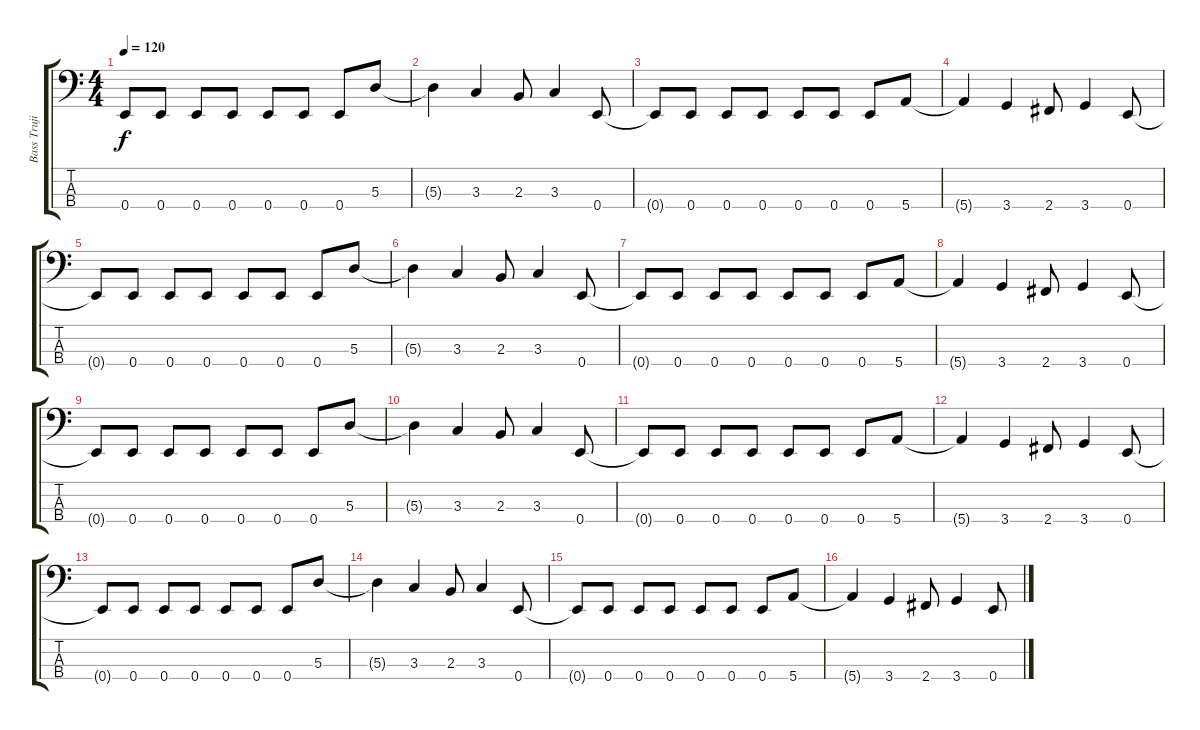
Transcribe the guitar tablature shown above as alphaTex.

\track ("Bass Trujillo" "Bass Truji") {instrument electricbassfinger}
\staff {score tabs}
\tuning (G2 D2 A1 E1) {hide}
\ts (4 4)
\tempo 120
\clef f4
\ks c
0.4{t}.8{dy f} 0.4.8 0.4.8 0.4.8 0.4.8 0.4.8 0.4.8 5.3.8 |
5.3{t}.4 3.3.4 2.3.8 3.3.4 0.4.8 |
0.4{t}.8 0.4.8 0.4.8 0.4.8 0.4.8 0.4.8 0.4.8 5.4.8 |
5.4{t}.4 3.4.4 2.4.8 3.4.4 0.4.8 |
0.4{t}.8 0.4.8 0.4.8 0.4.8 0.4.8 0.4.8 0.4.8 5.3.8 |
5.3{t}.4 3.3.4 2.3.8 3.3.4 0.4.8 |
0.4{t}.8 0.4.8 0.4.8 0.4.8 0.4.8 0.4.8 0.4.8 5.4.8 |
5.4{t}.4 3.4.4 2.4.8 3.4.4 0.4.8 |
0.4{t}.8 0.4.8 0.4.8 0.4.8 0.4.8 0.4.8 0.4.8 5.3.8 |
5.3{t}.4 3.3.4 2.3.8 3.3.4 0.4.8 |
0.4{t}.8 0.4.8 0.4.8 0.4.8 0.4.8 0.4.8 0.4.8 5.4.8 |
5.4{t}.4 3.4.4 2.4.8 3.4.4 0.4.8 |
0.4{t}.8 0.4.8 0.4.8 0.4.8 0.4.8 0.4.8 0.4.8 5.3.8 |
5.3{t}.4 3.3.4 2.3.8 3.3.4 0.4.8 |
0.4{t}.8 0.4.8 0.4.8 0.4.8 0.4.8 0.4.8 0.4.8 5.4.8 |
5.4{t}.4 3.4.4 2.4.8 3.4.4 0.4.8
